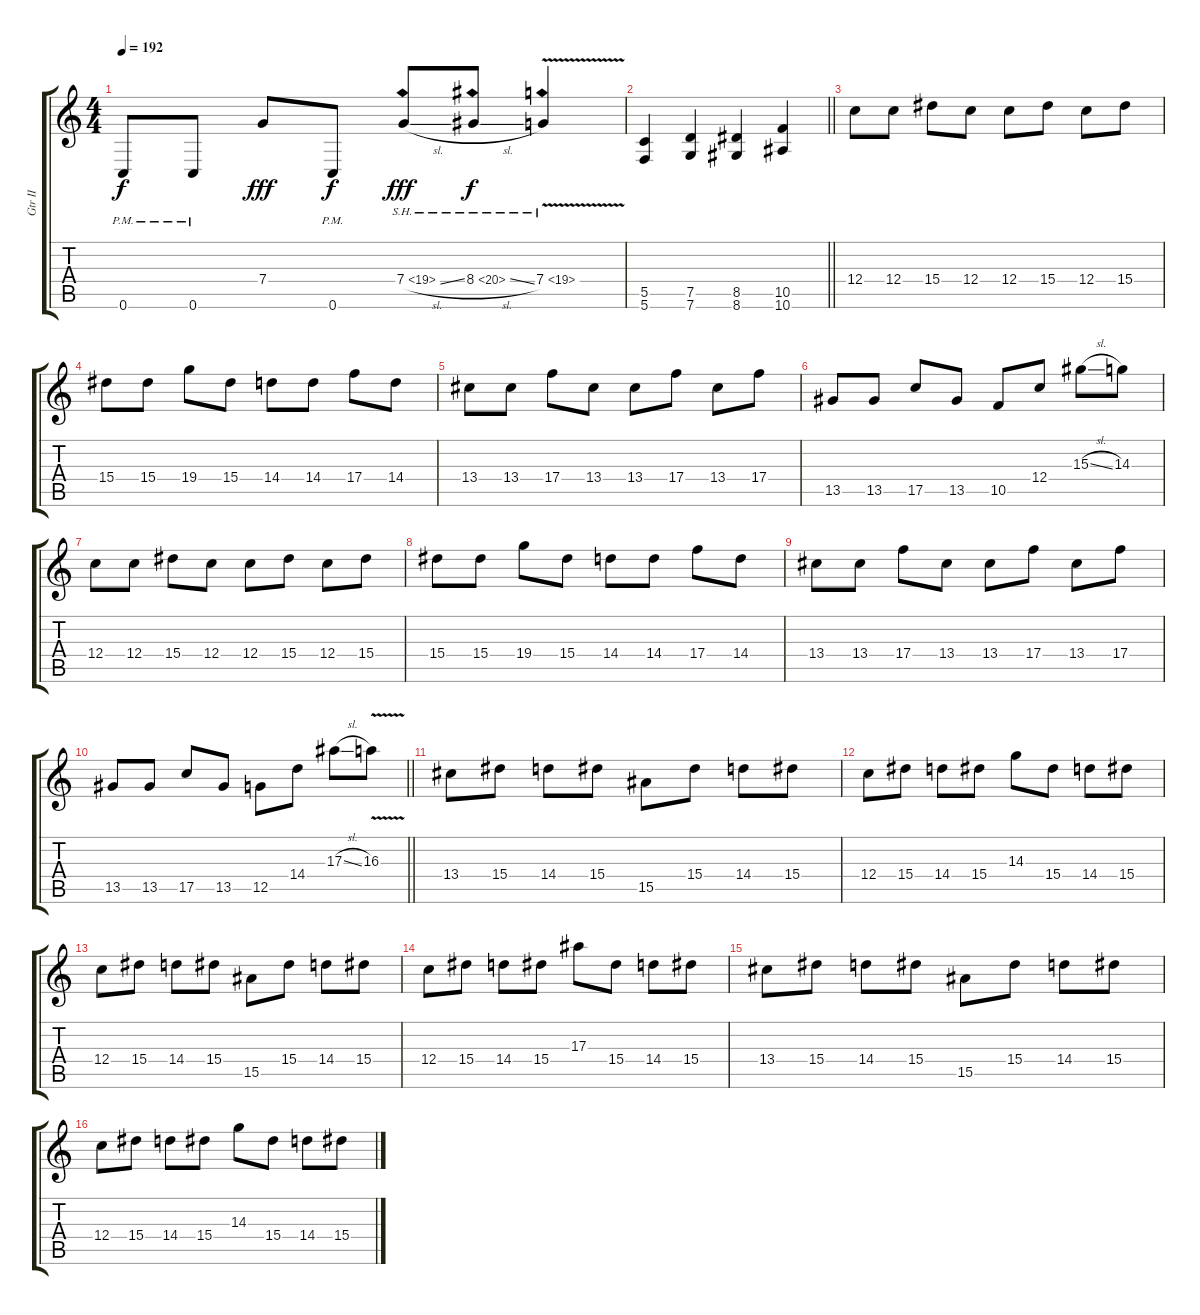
\track ("Gtr II" "Gtr II") {instrument overdrivenguitar}
\staff {score tabs}
\tuning (D4 A3 F3 C3 G2 C2) {hide}
\ts (4 4)
\tempo 192
\clef g2
\ks c
0.6{pm}.8{dy f} 0.6{pm}.8 7.4.8{dy fff} 0.6{pm}.8{dy f} 7.4{sh 12 sl}.8{dy fff} 8.4{sh 12 sl}.8{dy f} 7.4{sh 12 v}.4 |
\barLineRight lightlight
(5.5 5.6).4 (7.5 7.6).4 (8.5 8.6).4 (10.5 10.6).4 |
12.4.8 12.4.8 15.4.8 12.4.8 12.4.8 15.4.8 12.4.8 15.4.8 |
15.4.8 15.4.8 19.4.8 15.4.8 14.4.8 14.4.8 17.4.8 14.4.8 |
13.4.8 13.4.8 17.4.8 13.4.8 13.4.8 17.4.8 13.4.8 17.4.8 |
13.5.8 13.5.8 17.5.8 13.5.8 10.5.8 12.4.8 15.3{sl}.8 14.3.8 |
12.4.8 12.4.8 15.4.8 12.4.8 12.4.8 15.4.8 12.4.8 15.4.8 |
15.4.8 15.4.8 19.4.8 15.4.8 14.4.8 14.4.8 17.4.8 14.4.8 |
13.4.8 13.4.8 17.4.8 13.4.8 13.4.8 17.4.8 13.4.8 17.4.8 |
\barLineRight lightlight
13.5.8 13.5.8 17.5.8 13.5.8 12.5.8 14.4.8 17.3{sl}.8 16.3{v}.8 |
13.4.8 15.4.8 14.4.8 15.4.8 15.5.8 15.4.8 14.4.8 15.4.8 |
12.4.8 15.4.8 14.4.8 15.4.8 14.3.8 15.4.8 14.4.8 15.4.8 |
12.4.8 15.4.8 14.4.8 15.4.8 15.5.8 15.4.8 14.4.8 15.4.8 |
12.4.8 15.4.8 14.4.8 15.4.8 17.3.8 15.4.8 14.4.8 15.4.8 |
13.4.8 15.4.8 14.4.8 15.4.8 15.5.8 15.4.8 14.4.8 15.4.8 |
12.4.8 15.4.8 14.4.8 15.4.8 14.3.8 15.4.8 14.4.8 15.4.8
